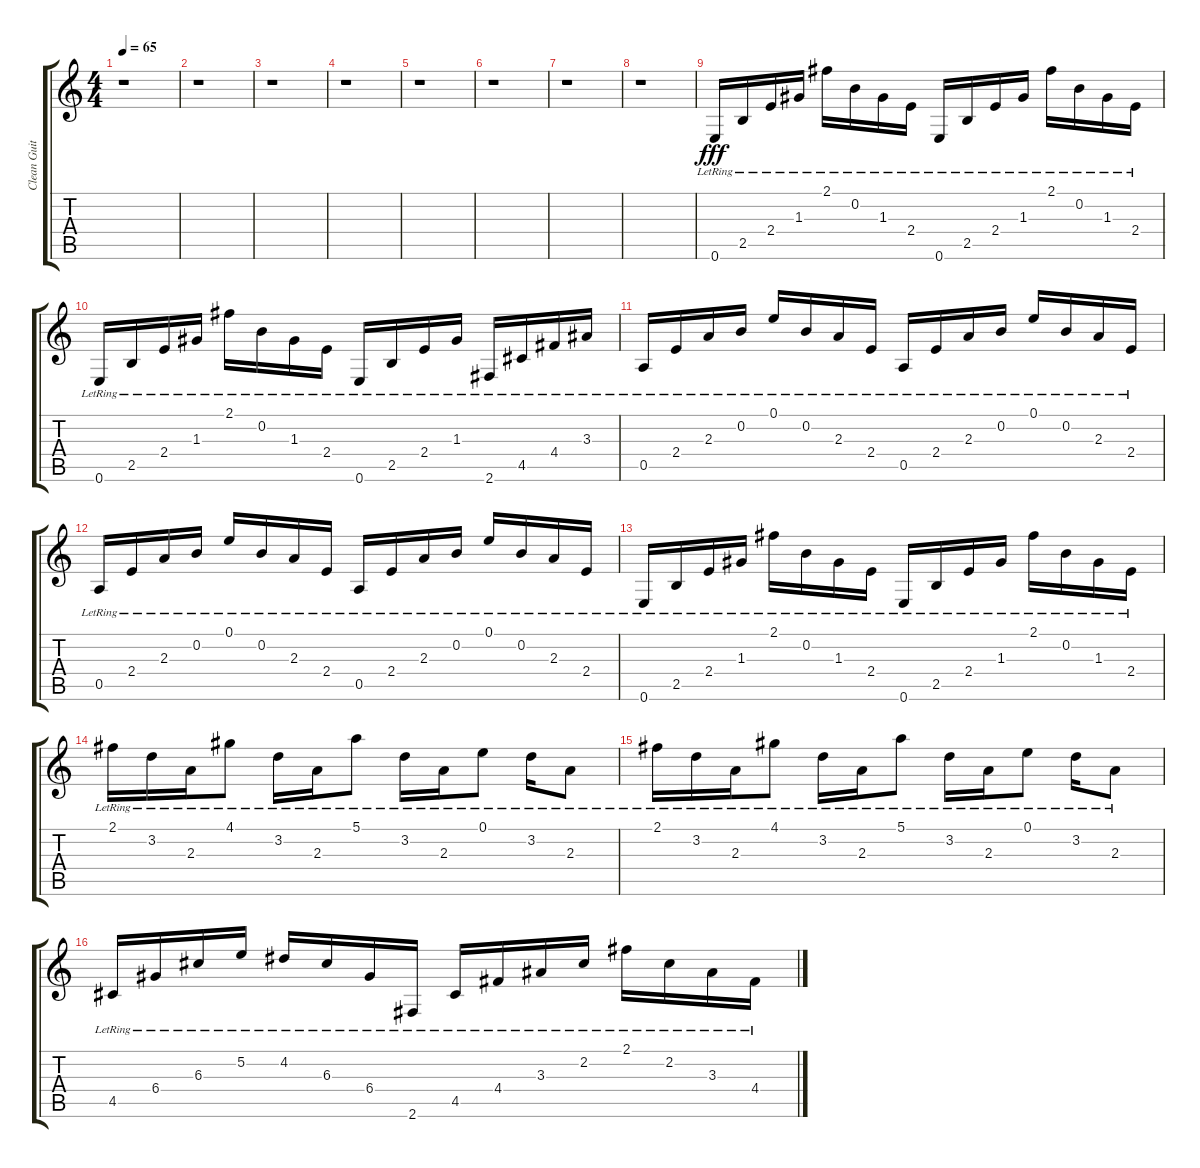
\track ("Clean Guitar" "Clean Guit") {instrument electricguitarjazz}
\staff {score tabs}
\tuning (E4 B3 G3 D3 A2 E2) {hide}
\ts (4 4)
\tempo 65
\clef g2
\ks c
r.1{dy fff} |
r.1 |
r.1 |
r.1 |
r.1 |
r.1 |
r.1 |
r.1 |
0.6{lr}.16 2.5{lr}.16 2.4{lr}.16 1.3{lr}.16 2.1{lr}.16 0.2{lr}.16 1.3{lr}.16 2.4{lr}.16 0.6{lr}.16 2.5{lr}.16 2.4{lr}.16 1.3{lr}.16 2.1{lr}.16 0.2{lr}.16 1.3{lr}.16 2.4{lr}.16 |
0.6{lr}.16 2.5{lr}.16 2.4{lr}.16 1.3{lr}.16 2.1{lr}.16 0.2{lr}.16 1.3{lr}.16 2.4{lr}.16 0.6{lr}.16 2.5{lr}.16 2.4{lr}.16 1.3{lr}.16 2.6{lr}.16 4.5{lr}.16 4.4{lr}.16 3.3{lr}.16 |
0.5{lr}.16 2.4{lr}.16 2.3{lr}.16 0.2{lr}.16 0.1{lr}.16 0.2{lr}.16 2.3{lr}.16 2.4{lr}.16 0.5{lr}.16 2.4{lr}.16 2.3{lr}.16 0.2{lr}.16 0.1{lr}.16 0.2{lr}.16 2.3{lr}.16 2.4{lr}.16 |
0.5{lr}.16 2.4{lr}.16 2.3{lr}.16 0.2{lr}.16 0.1{lr}.16 0.2{lr}.16 2.3{lr}.16 2.4{lr}.16 0.5{lr}.16 2.4{lr}.16 2.3{lr}.16 0.2{lr}.16 0.1{lr}.16 0.2{lr}.16 2.3{lr}.16 2.4{lr}.16 |
0.6{lr}.16 2.5{lr}.16 2.4{lr}.16 1.3{lr}.16 2.1{lr}.16 0.2{lr}.16 1.3{lr}.16 2.4{lr}.16 0.6{lr}.16 2.5{lr}.16 2.4{lr}.16 1.3{lr}.16 2.1{lr}.16 0.2{lr}.16 1.3{lr}.16 2.4{lr}.16 |
2.1{lr}.16 3.2{lr}.16 2.3{lr}.16 4.1{lr}.8 3.2{lr}.16 2.3{lr}.16 5.1{lr}.8 3.2{lr}.16 2.3{lr}.16 0.1{lr}.8 3.2{lr}.16 2.3{lr}.8 |
2.1{lr}.16 3.2{lr}.16 2.3{lr}.16 4.1{lr}.8 3.2{lr}.16 2.3{lr}.16 5.1{lr}.8 3.2{lr}.16 2.3{lr}.16 0.1{lr}.8 3.2{lr}.16 2.3{lr}.8 |
4.5{lr}.16 6.4{lr}.16 6.3{lr}.16 5.2{lr}.16 4.2{lr}.16 6.3{lr}.16 6.4{lr}.16 2.6{lr}.16 4.5{lr}.16 4.4{lr}.16 3.3{lr}.16 2.2{lr}.16 2.1{lr}.16 2.2{lr}.16 3.3{lr}.16 4.4{lr}.16
